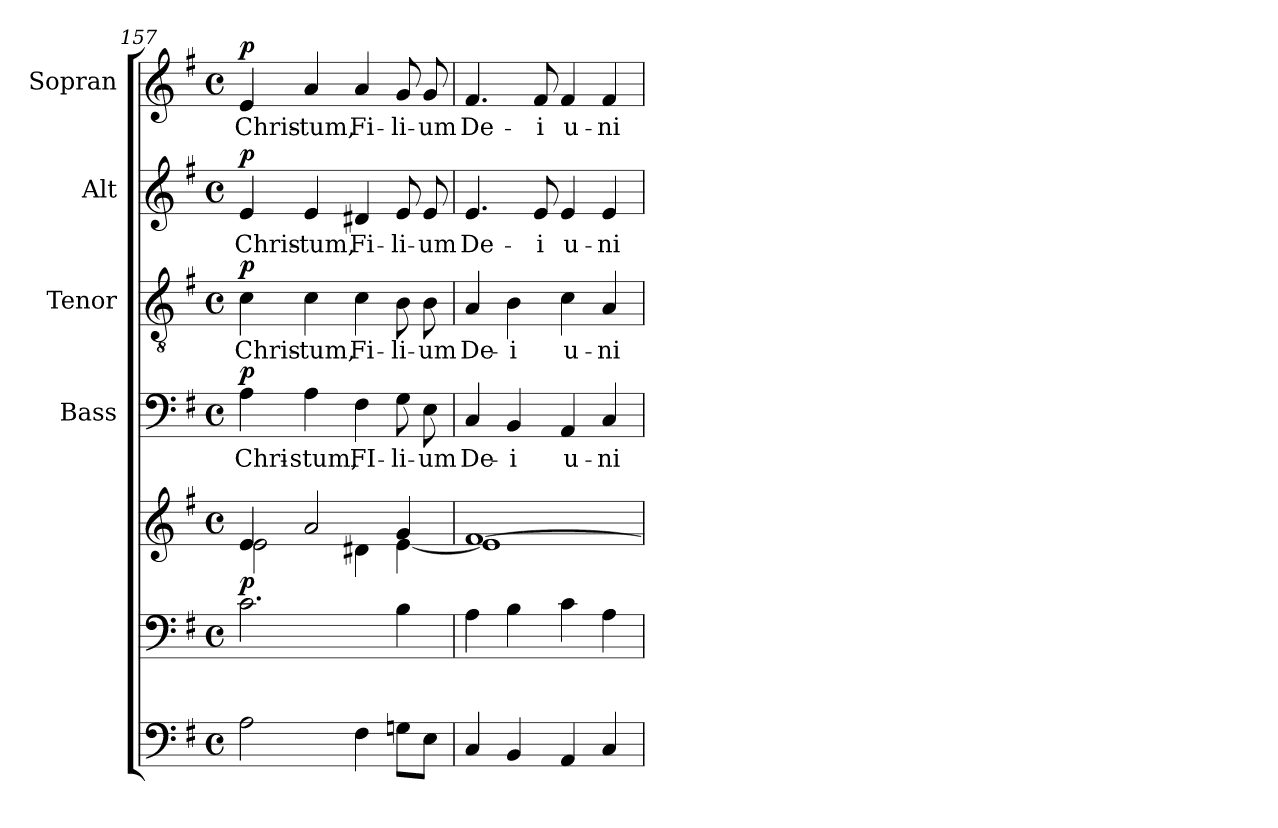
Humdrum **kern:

**kern	**kern	**kern	**dynam	**kern	**text	**dynam	**kern	**text	**dynam	**kern	**text	**dynam	**kern	**text	**dynam
*part6	*part5	*part5	*part5	*part4	*part4	*part4	*part3	*part3	*part3	*part2	*part2	*part2	*part1	*part1	*part1
*staff7	*staff6	*staff5	*staff5/6	*staff4	*staff4	*staff4	*staff3	*staff3	*staff3	*staff2	*staff2	*staff2	*staff1	*staff1	*staff1
*	*	*	*	*I"Bass	*	*	*I"Tenor	*	*	*I"Alt	*	*	*I"Sopran	*	*
*	*	*	*	*I'B.	*	*	*I'T.	*	*	*I'A.	*	*	*I'S.	*	*
*clefF4	*clefF4	*clefG2	*	*clefF4	*	*	*clefGv2	*	*	*clefG2	*	*	*clefG2	*	*
*ITrd7c12	*	*	*	*	*	*	*	*	*	*	*	*	*	*	*
*k[f#]	*k[f#]	*k[f#]	*	*k[f#]	*	*	*k[f#]	*	*	*k[f#]	*	*	*k[f#]	*	*
*G:	*G:	*G:	*	*G:	*	*	*G:	*	*	*G:	*	*	*G:	*	*
*M4/4	*M4/4	*M4/4	*	*M4/4	*	*	*M4/4	*	*	*M4/4	*	*	*M4/4	*	*
*met(c)	*met(c)	*met(c)	*	*met(c)	*	*	*met(c)	*	*	*met(c)	*	*	*met(c)	*	*
=157	=157	=157	=157	=157	=157	=157	=157	=157	=157	=157	=157	=157	=157	=157	=157
*	*	*^	*	*	*	*	*	*	*	*	*	*	*	*	*
!	!	!	!	!LO:DY:b	!	!LO:LY:b	!LO:DY:a	!	!LO:LY:b	!LO:DY:a	!	!LO:LY:b	!LO:DY:a	!	!LO:LY:b	!LO:DY:a
2AA\	2.c\	4e/	2e\	p	4A\	Chri-	p	4c\	Chris-	p	4e/	Chris-	p	4e/	Chris-	p
!	!	!	!	!	!	!LO:LY:b	!	!	!LO:LY:b	!	!	!LO:LY:b	!	!	!LO:LY:b	!
.	.	2a/	.	.	4A\	-stum,	.	4c\	-tum,	.	4e/	-tum,	.	4a/	-tum,	.
!	!	!	!	!	!	!LO:LY:b	!	!	!LO:LY:b	!	!	!LO:LY:b	!	!	!LO:LY:b	!
4FF#\	.	.	4d#X\	.	4F#\	FI-	.	4c\	Fi-	.	4d#X/	Fi-	.	4a/	Fi-	.
!	!	!	!	!	!	!LO:LY:b	!	!	!LO:LY:b	!	!	!LO:LY:b	!	!	!LO:LY:b	!
8GGn\L	4B\	4g/	[<4e\	.	8G\	-li-	.	8B\	-li-	.	8e/	-li-	.	8g/	-li-	.
!	!	!	!	!	!	!LO:LY:b	!	!	!LO:LY:b	!	!	!LO:LY:b	!	!	!LO:LY:b	!
8EE\J	.	.	.	.	8E\	-um	.	8B\	-um	.	8e/	-um	.	8g/	-um	.
=158	=158	=158	=158	=158	=158	=158	=158	=158	=158	=158	=158	=158	=158	=158	=158	=158
!	!	!	!	!	!	!LO:LY:b	!	!	!LO:LY:b	!	!	!LO:LY:b	!	!	!LO:LY:b	!
4CC/	4A\	[>1f#	1e]	.	4C/	De-	.	4A/	De-	.	4.e/	De-	.	4.f#/	De-	.
!	!	!	!	!	!	!LO:LY:b	!	!	!LO:LY:b	!	!	!	!	!	!	!
4BBB/	4B\	.	.	.	4BB/	-i	.	4B\	-i	.	.	.	.	.	.	.
!	!	!	!	!	!	!	!	!	!	!	!	!LO:LY:b	!	!	!LO:LY:b	!
.	.	.	.	.	.	.	.	.	.	.	8e/	-i	.	8f#/	-i	.
!	!	!	!	!	!	!LO:LY:b	!	!	!LO:LY:b	!	!	!LO:LY:b	!	!	!LO:LY:b	!
4AAA/	4c\	.	.	.	4AA/	u-	.	4c\	u-	.	4e/	u-	.	4f#/	u-	.
!	!	!	!	!	!	!LO:LY:b	!	!	!LO:LY:b	!	!	!LO:LY:b	!	!	!LO:LY:b	!
4CC/	4A\	.	.	.	4C/	-ni-	.	4A/	-ni-	.	4e/	-ni-	.	4f#/	-ni-	.
*	*	*v	*v	*	*	*	*	*	*	*	*	*	*	*	*	*
=	=	=	=	=	=	=	=	=	=	=	=	=	=	=	=
*-	*-	*-	*-	*-	*-	*-	*-	*-	*-	*-	*-	*-	*-	*-	*-
